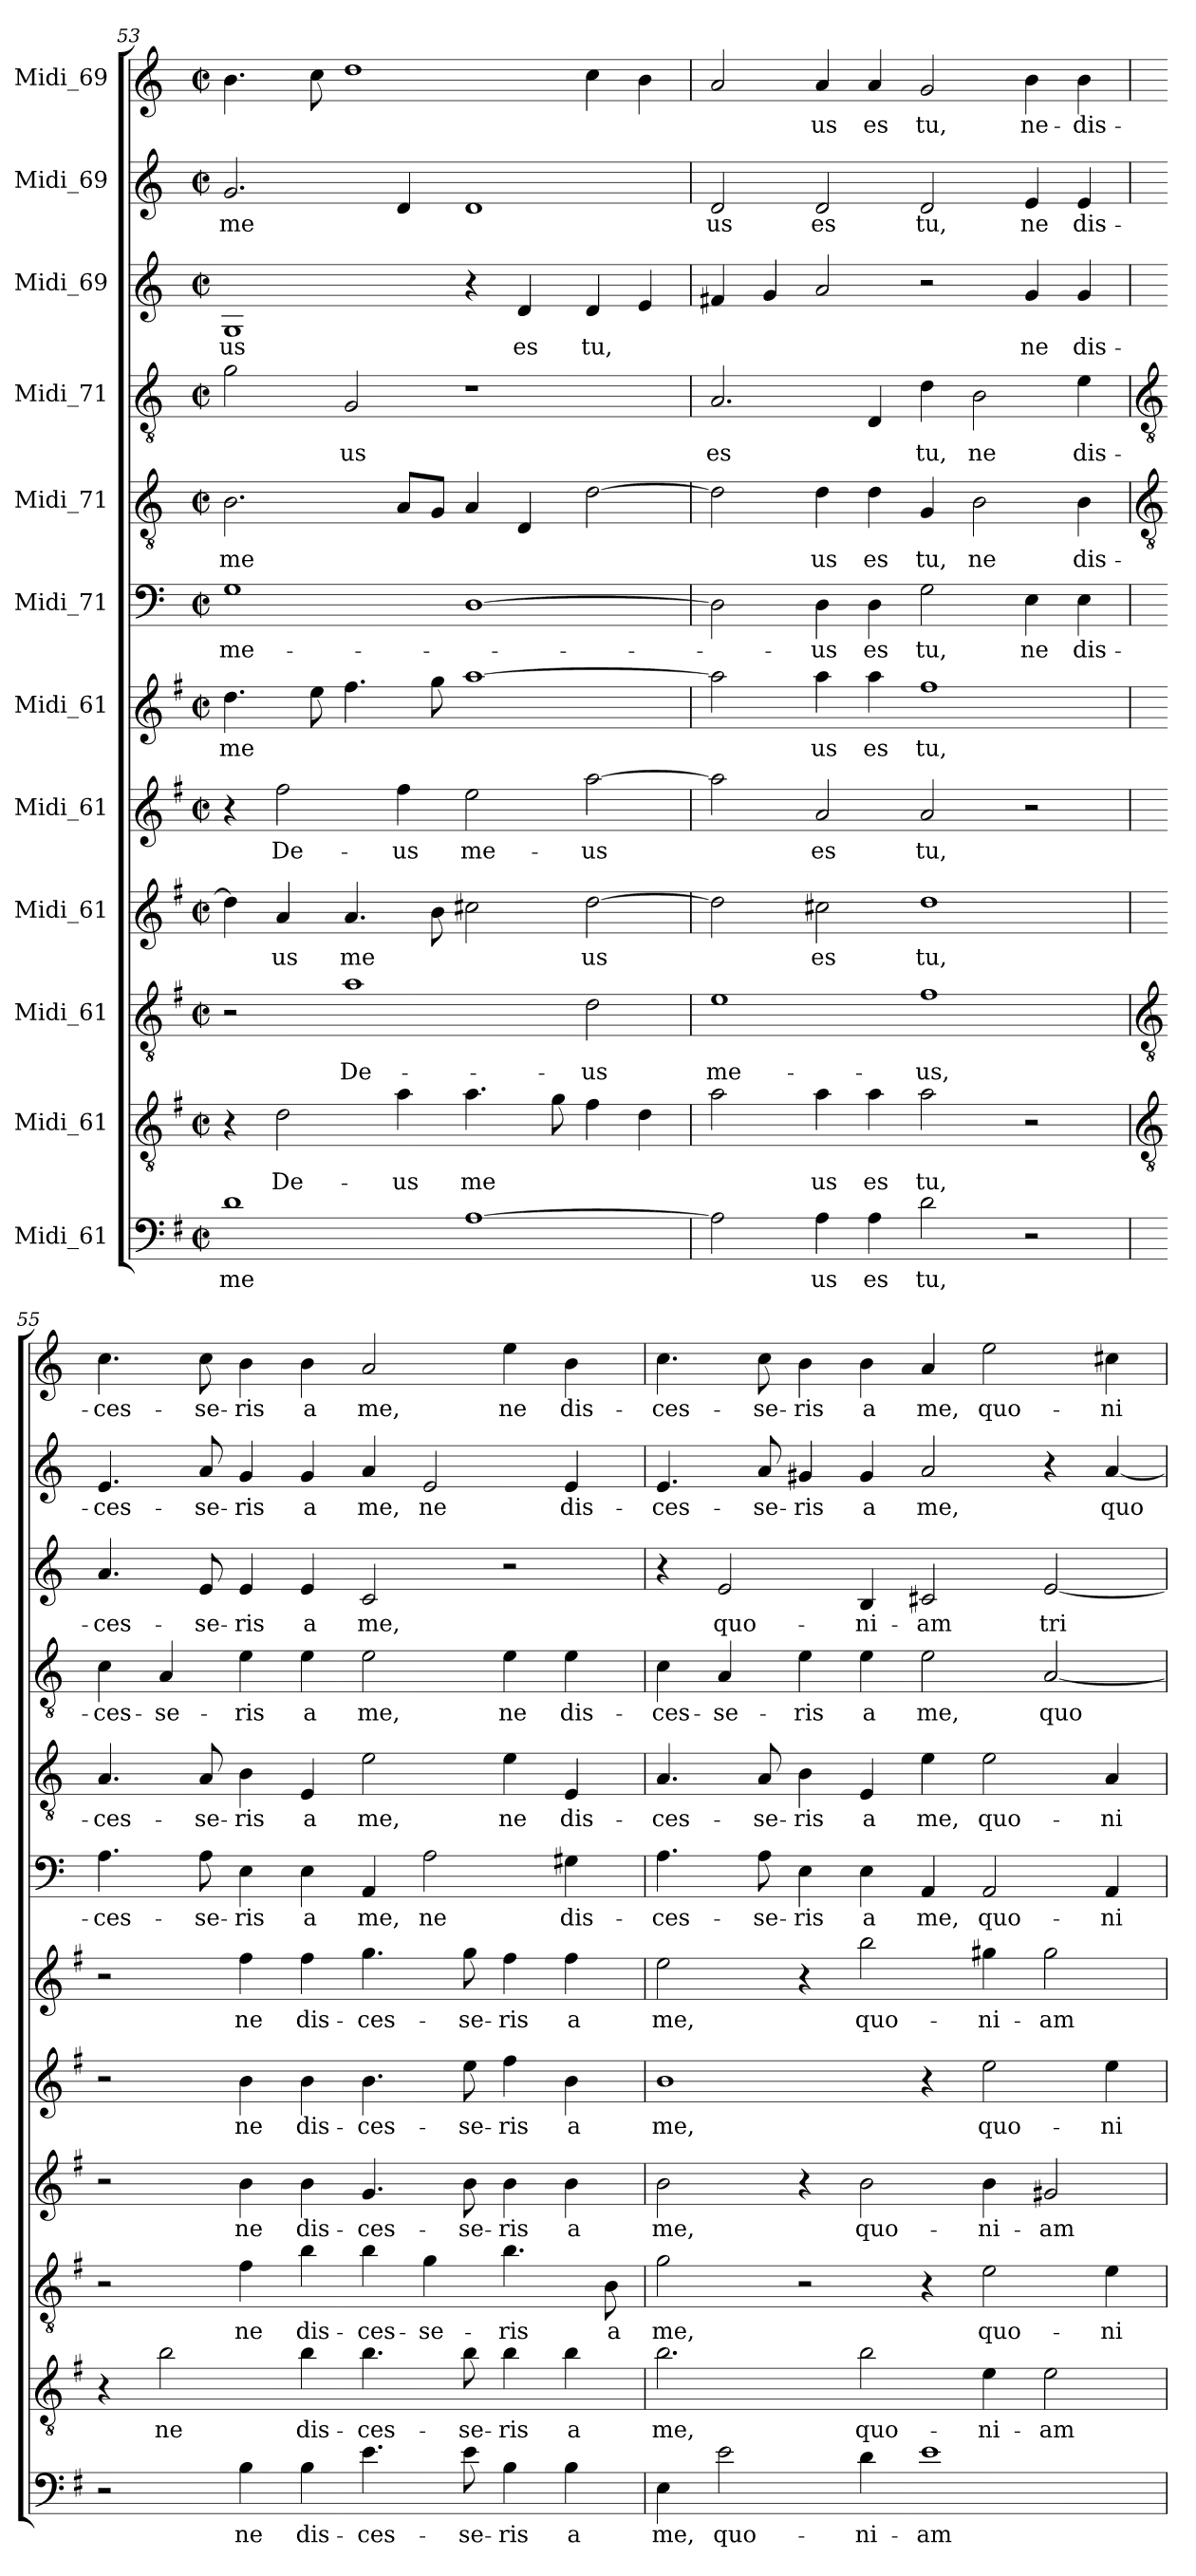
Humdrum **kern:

**kern	**text	**kern	**text	**kern	**text	**kern	**text	**kern	**text	**kern	**text	**kern	**text	**kern	**text	**kern	**text	**kern	**text	**kern	**text	**kern	**text
*part12	*part12	*part11	*part11	*part10	*part10	*part9	*part9	*part8	*part8	*part7	*part7	*part6	*part6	*part5	*part5	*part4	*part4	*part3	*part3	*part2	*part2	*part1	*part1
*staff12	*staff12	*staff11	*staff11	*staff10	*staff10	*staff9	*staff9	*staff8	*staff8	*staff7	*staff7	*staff6	*staff6	*staff5	*staff5	*staff4	*staff4	*staff3	*staff3	*staff2	*staff2	*staff1	*staff1
*I"Midi_61	*	*I"Midi_61	*	*I"Midi_61	*	*I"Midi_61	*	*I"Midi_61	*	*I"Midi_61	*	*I"Midi_71	*	*I"Midi_71	*	*I"Midi_71	*	*I"Midi_69	*	*I"Midi_69	*	*I"Midi_69	*
*clefF4	*	*clefGv2	*	*clefGv2	*	*clefG2	*	*clefG2	*	*clefG2	*	*clefF4	*	*clefGv2	*	*clefGv2	*	*clefG2	*	*clefG2	*	*clefG2	*
*ITrd4c7	*	*ITrd4c7	*	*ITrd4c7	*	*ITrd4c7	*	*ITrd4c7	*	*ITrd4c7	*	*	*	*	*	*	*	*	*	*	*	*	*
*k[]	*	*k[]	*	*k[]	*	*k[]	*	*k[]	*	*k[]	*	*k[]	*	*k[]	*	*k[]	*	*k[]	*	*k[]	*	*k[]	*
*C:	*	*C:	*	*C:	*	*C:	*	*C:	*	*C:	*	*C:	*	*C:	*	*C:	*	*C:	*	*C:	*	*C:	*
*M4/2	*	*M4/2	*	*M4/2	*	*M4/2	*	*M4/2	*	*M4/2	*	*M4/2	*	*M4/2	*	*M4/2	*	*M4/2	*	*M4/2	*	*M4/2	*
*met(c|)	*	*met(c|)	*	*met(c|)	*	*met(c|)	*	*met(c|)	*	*met(c|)	*	*met(c|)	*	*met(c|)	*	*met(c|)	*	*met(c|)	*	*met(c|)	*	*met(c|)	*
=53	=53	=53	=53	=53	=53	=53	=53	=53	=53	=53	=53	=53	=53	=53	=53	=53	=53	=53	=53	=53	=53	=53	=53
!	!LO:LY:b	!	!	!	!	!	!	!	!	!	!LO:LY:b	!	!LO:LY:b	!	!LO:LY:b	!	!	!	!LO:LY:b	!	!LO:LY:b	!	!
1G	me	4r	.	2r	.	4g]	.	4r	.	4.g	me	1G	me-	2.B	me	2g	.	1G	-us	2.g	me	4.b	.
!	!	!	!LO:LY:b	!	!	!	!LO:LY:b	!	!LO:LY:b	!	!	!	!	!	!	!	!	!	!	!	!	!	!
.	.	2G	De-	.	.	4d	us	2b	De-	.	.	.	.	.	.	.	.	.	.	.	.	.	.
.	.	.	.	.	.	.	.	.	.	8a	.	.	.	.	.	.	.	.	.	.	.	8cc	.
!	!	!	!	!	!LO:LY:b	!	!LO:LY:b	!	!	!	!	!	!	!	!	!	!LO:LY:b	!	!	!	!	!	!
.	.	.	.	1d	De-	4.d	me	.	.	4.b	.	.	.	.	.	2G	us	.	.	.	.	1dd	.
!	!	!	!LO:LY:b	!	!	!	!	!	!LO:LY:b	!	!	!	!	!	!	!	!	!	!	!	!	!	!
.	.	4d	-us	.	.	.	.	4b	-us	.	.	.	.	8AL	.	.	.	.	.	4d	.	.	.
.	.	.	.	.	.	8e	.	.	.	8cc	.	.	.	8GJ	.	.	.	.	.	.	.	.	.
!	!	!	!LO:LY:b	!	!	!	!	!	!LO:LY:b	!	!	!	!	!	!	!	!	!	!	!	!	!	!
[1D	.	4.d	me	.	.	2f#X	.	2a	me-	[1dd	.	[1D	.	4A	.	1r	.	4r	.	1d	.	.	.
!	!	!	!	!	!	!	!	!	!	!	!	!	!	!	!	!	!	!	!LO:LY:b	!	!	!	!
.	.	.	.	.	.	.	.	.	.	.	.	.	.	4D	.	.	.	4d	es	.	.	.	.
.	.	8c	.	.	.	.	.	.	.	.	.	.	.	.	.	.	.	.	.	.	.	.	.
!	!	!	!	!	!LO:LY:b	!	!LO:LY:b	!	!LO:LY:b	!	!	!	!	!	!	!	!	!	!LO:LY:b	!	!	!	!
.	.	4B	.	2G	-us	[2g	us	[2dd	-us	.	.	.	.	[2d	.	.	.	4d	tu,	.	.	4cc	.
.	.	4G	.	.	.	.	.	.	.	.	.	.	.	.	.	.	.	4e	.	.	.	4b	.
=54	=54	=54	=54	=54	=54	=54	=54	=54	=54	=54	=54	=54	=54	=54	=54	=54	=54	=54	=54	=54	=54	=54	=54
!	!	!	!	!	!LO:LY:b	!	!	!	!	!	!	!	!	!	!	!	!LO:LY:b	!	!	!	!LO:LY:b	!	!
2D]	.	2d	.	1A	me-	2g]	.	2dd]	.	2dd]	.	2D]	.	2d]	.	2.A	es	4f#X	.	2d	us	2a	.
.	.	.	.	.	.	.	.	.	.	.	.	.	.	.	.	.	.	4g	.	.	.	.	.
!	!LO:LY:b	!	!LO:LY:b	!	!	!	!LO:LY:b	!	!LO:LY:b	!	!LO:LY:b	!	!LO:LY:b	!	!LO:LY:b	!	!	!	!	!	!LO:LY:b	!	!LO:LY:b
4D	us	4d	us	.	.	2f#X	es	2d	es	4dd	us	4D	-us	4d	us	.	.	2a	.	2d	es	4a	us
!	!LO:LY:b	!	!LO:LY:b	!	!	!	!	!	!	!	!LO:LY:b	!	!LO:LY:b	!	!LO:LY:b	!	!	!	!	!	!	!	!LO:LY:b
4D	es	4d	es	.	.	.	.	.	.	4dd	es	4D	es	4d	es	4D	.	.	.	.	.	4a	es
!	!LO:LY:b	!	!LO:LY:b	!	!LO:LY:b	!	!LO:LY:b	!	!LO:LY:b	!	!LO:LY:b	!	!LO:LY:b	!	!LO:LY:b	!	!LO:LY:b	!	!	!	!LO:LY:b	!	!LO:LY:b
2G	tu,	2d	tu,	1B	-us,	1g	tu,	2d	tu,	1b	tu,	2G	tu,	4G	tu,	4d	tu,	2r	.	2d	tu,	2g	tu,
!	!	!	!	!	!	!	!	!	!	!	!	!	!	!	!LO:LY:b	!	!LO:LY:b	!	!	!	!	!	!
.	.	.	.	.	.	.	.	.	.	.	.	.	.	2B	ne	2B	ne	.	.	.	.	.	.
!	!	!	!	!	!	!	!	!	!	!	!	!	!LO:LY:b	!	!	!	!	!	!LO:LY:b	!	!LO:LY:b	!	!LO:LY:b
2r	.	2r	.	.	.	.	.	2r	.	.	.	4E	ne	.	.	.	.	4g	ne	4e	ne	4b	ne-
!	!	!	!	!	!	!	!	!	!	!	!	!	!LO:LY:b	!	!LO:LY:b	!	!LO:LY:b	!	!LO:LY:b	!	!LO:LY:b	!	!LO:LY:b
.	.	.	.	.	.	.	.	.	.	.	.	4E	dis-	4B	dis-	4e	dis-	4g	dis-	4e	dis-	4b	-dis-
!!LO:LB:g=z
=55	=55	=55	=55	=55	=55	=55	=55	=55	=55	=55	=55	=55	=55	=55	=55	=55	=55	=55	=55	=55	=55	=55	=55
*	*	*clefGv2	*	*clefGv2	*	*	*	*	*	*	*	*	*	*clefGv2	*	*clefGv2	*	*	*	*	*	*	*
!	!	!	!	!	!	!	!	!	!	!	!	!	!LO:LY:b	!	!LO:LY:b	!	!LO:LY:b	!	!LO:LY:b	!	!LO:LY:b	!	!LO:LY:b
2r	.	4r	.	2r	.	2r	.	2r	.	2r	.	4.A	-ces-	4.A	-ces-	4c	-ces-	4.a	-ces-	4.e	-ces-	4.cc	-ces-
!	!	!	!LO:LY:b	!	!	!	!	!	!	!	!	!	!	!	!	!	!LO:LY:b	!	!	!	!	!	!
.	.	2e	ne	.	.	.	.	.	.	.	.	.	.	.	.	4A	-se-	.	.	.	.	.	.
!	!	!	!	!	!	!	!	!	!	!	!	!	!LO:LY:b	!	!LO:LY:b	!	!	!	!LO:LY:b	!	!LO:LY:b	!	!LO:LY:b
.	.	.	.	.	.	.	.	.	.	.	.	8A	-se-	8A	-se-	.	.	8e	-se-	8a	-se-	8cc	-se-
!	!LO:LY:b	!	!	!	!LO:LY:b	!	!LO:LY:b	!	!LO:LY:b	!	!LO:LY:b	!	!LO:LY:b	!	!LO:LY:b	!	!LO:LY:b	!	!LO:LY:b	!	!LO:LY:b	!	!LO:LY:b
4E	ne	.	.	4B	ne	4e	ne	4e	ne	4b	ne	4E	-ris	4B	-ris	4e	-ris	4e	-ris	4g	-ris	4b	-ris
!	!LO:LY:b	!	!LO:LY:b	!	!LO:LY:b	!	!LO:LY:b	!	!LO:LY:b	!	!LO:LY:b	!	!LO:LY:b	!	!LO:LY:b	!	!LO:LY:b	!	!LO:LY:b	!	!LO:LY:b	!	!LO:LY:b
4E	dis-	4e	dis-	4e	dis-	4e	dis-	4e	dis-	4b	dis-	4E	a	4E	a	4e	a	4e	a	4g	a	4b	a
!	!LO:LY:b	!	!LO:LY:b	!	!LO:LY:b	!	!LO:LY:b	!	!LO:LY:b	!	!LO:LY:b	!	!LO:LY:b	!	!LO:LY:b	!	!LO:LY:b	!	!LO:LY:b	!	!LO:LY:b	!	!LO:LY:b
4.A	-ces-	4.e	-ces-	4e	-ces-	4.c	-ces-	4.e	-ces-	4.cc	-ces-	4AA	me,	2e	me,	2e	me,	2c	me,	4a	me,	2a	me,
!	!	!	!	!	!LO:LY:b	!	!	!	!	!	!	!	!LO:LY:b	!	!	!	!	!	!	!	!LO:LY:b	!	!
.	.	.	.	4c	-se-	.	.	.	.	.	.	2A	ne	.	.	.	.	.	.	2e	ne	.	.
!	!LO:LY:b	!	!LO:LY:b	!	!	!	!LO:LY:b	!	!LO:LY:b	!	!LO:LY:b	!	!	!	!	!	!	!	!	!	!	!	!
8A	-se-	8e	-se-	.	.	8e	-se-	8a	-se-	8cc	-se-	.	.	.	.	.	.	.	.	.	.	.	.
!	!LO:LY:b	!	!LO:LY:b	!	!LO:LY:b	!	!LO:LY:b	!	!LO:LY:b	!	!LO:LY:b	!	!	!	!LO:LY:b	!	!LO:LY:b	!	!	!	!	!	!LO:LY:b
4E	-ris	4e	-ris	4.e	-ris	4e	-ris	4b	-ris	4b	-ris	.	.	4e	ne	4e	ne	2r	.	.	.	4ee	ne
!	!LO:LY:b	!	!LO:LY:b	!	!	!	!LO:LY:b	!	!LO:LY:b	!	!LO:LY:b	!	!LO:LY:b	!	!LO:LY:b	!	!LO:LY:b	!	!	!	!LO:LY:b	!	!LO:LY:b
4E	a	4e	a	.	.	4e	a	4e	a	4b	a	4G#X	dis-	4E	dis-	4e	dis-	.	.	4e	dis-	4b	dis-
!	!	!	!	!	!LO:LY:b	!	!	!	!	!	!	!	!	!	!	!	!	!	!	!	!	!	!
.	.	.	.	8E	a	.	.	.	.	.	.	.	.	.	.	.	.	.	.	.	.	.	.
=56	=56	=56	=56	=56	=56	=56	=56	=56	=56	=56	=56	=56	=56	=56	=56	=56	=56	=56	=56	=56	=56	=56	=56
!	!LO:LY:b	!	!LO:LY:b	!	!LO:LY:b	!	!LO:LY:b	!	!LO:LY:b	!	!LO:LY:b	!	!LO:LY:b	!	!LO:LY:b	!	!LO:LY:b	!	!	!	!LO:LY:b	!	!LO:LY:b
4AA	me,	2.e	me,	2c	me,	2e	me,	1e	me,	2a	me,	4.A	-ces-	4.A	-ces-	4c	-ces-	4r	.	4.e	-ces-	4.cc	-ces-
!	!LO:LY:b	!	!	!	!	!	!	!	!	!	!	!	!	!	!	!	!LO:LY:b	!	!LO:LY:b	!	!	!	!
2A	quo-	.	.	.	.	.	.	.	.	.	.	.	.	.	.	4A	-se-	2e	quo-	.	.	.	.
!	!	!	!	!	!	!	!	!	!	!	!	!	!LO:LY:b	!	!LO:LY:b	!	!	!	!	!	!LO:LY:b	!	!LO:LY:b
.	.	.	.	.	.	.	.	.	.	.	.	8A	-se-	8A	-se-	.	.	.	.	8a	-se-	8cc	-se-
!	!	!	!	!	!	!	!	!	!	!	!	!	!LO:LY:b	!	!LO:LY:b	!	!LO:LY:b	!	!	!	!LO:LY:b	!	!LO:LY:b
.	.	.	.	2r	.	4r	.	.	.	4r	.	4E	-ris	4B	-ris	4e	-ris	.	.	4g#X	-ris	4b	-ris
!	!LO:LY:b	!	!LO:LY:b	!	!	!	!LO:LY:b	!	!	!	!LO:LY:b	!	!LO:LY:b	!	!LO:LY:b	!	!LO:LY:b	!	!LO:LY:b	!	!LO:LY:b	!	!LO:LY:b
4G	-ni-	2e	quo-	.	.	2e	quo-	.	.	2ee	quo-	4E	a	4E	a	4e	a	4B	-ni-	4g#	a	4b	a
!	!LO:LY:b	!	!	!	!	!	!	!	!	!	!	!	!LO:LY:b	!	!LO:LY:b	!	!LO:LY:b	!	!LO:LY:b	!	!LO:LY:b	!	!LO:LY:b
1A	-am	.	.	4r	.	.	.	4r	.	.	.	4AA	me,	4e	me,	2e	me,	2c#X	-am	2a	me,	4a	me,
!	!	!	!LO:LY:b	!	!LO:LY:b	!	!LO:LY:b	!	!LO:LY:b	!	!LO:LY:b	!	!LO:LY:b	!	!LO:LY:b	!	!	!	!	!	!	!	!LO:LY:b
.	.	4A	-ni-	2A	quo-	4e	-ni-	2a	quo-	4cc#X	-ni-	2AA	quo-	2e	quo-	.	.	.	.	.	.	2ee	quo-
!	!	!	!LO:LY:b	!	!	!	!LO:LY:b	!	!	!	!LO:LY:b	!	!	!	!	!	!LO:LY:b	!	!LO:LY:b	!	!	!	!
.	.	2A	-am	.	.	2c#X	-am	.	.	2cc#	-am	.	.	.	.	[2A	quo	[2e	tri	4r	.	.	.
!	!	!	!	!	!LO:LY:b	!	!	!	!LO:LY:b	!	!	!	!LO:LY:b	!	!LO:LY:b	!	!	!	!	!	!LO:LY:b	!	!LO:LY:b
.	.	.	.	4A	-ni-	.	.	4a	-ni-	.	.	4AA	-ni-	4A	-ni-	.	.	.	.	[4a	quo	4cc#X	-ni-
=	=	=	=	=	=	=	=	=	=	=	=	=	=	=	=	=	=	=	=	=	=	=	=
*-	*-	*-	*-	*-	*-	*-	*-	*-	*-	*-	*-	*-	*-	*-	*-	*-	*-	*-	*-	*-	*-	*-	*-
